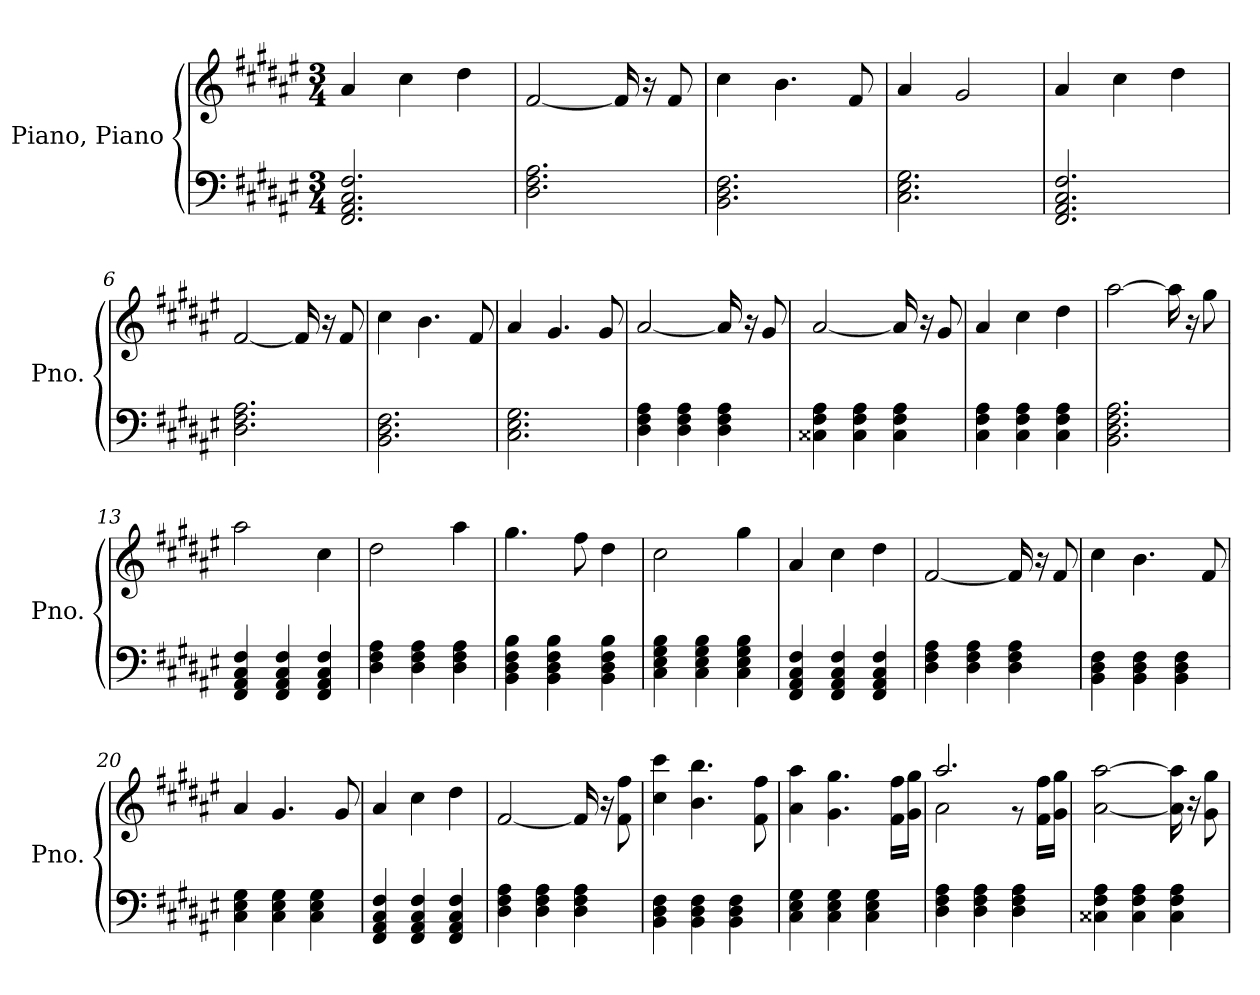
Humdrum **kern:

**kern	**kern
*part1	*part1
*staff2	*staff1
*I"Piano, Piano	*
*I'Pno.	*
*clefF4	*clefG2
*k[f#c#g#d#a#e#]	*k[f#c#g#d#a#e#]
*M3/4	*M3/4
*MM120	*MM120
=1	=1
2.FF#/ 2.AA#/ 2.C#/ 2.F#/	4a#/
.	4cc#\
.	4dd#\
=2	=2
2.D#\ 2.F#\ 2.A#\	[2f#/
.	16f#/]
.	16r
.	8f#/
=3	=3
2.BB\ 2.D#\ 2.F#\	4cc#\
.	4.b\
.	8f#/
=4	=4
2.C#\ 2.E#\ 2.G#\	4a#/
.	2g#/
=5	=5
2.FF#/ 2.AA#/ 2.C#/ 2.F#/	4a#/
.	4cc#\
.	4dd#\
=6	=6
2.D#\ 2.F#\ 2.A#\	[2f#/
.	16f#/]
.	16r
.	8f#/
=7	=7
2.BB\ 2.D#\ 2.F#\	4cc#\
.	4.b\
.	8f#/
=8	=8
2.C#\ 2.E#\ 2.G#\	4a#/
.	4.g#/
.	8g#/
!!LO:LB:g=z
=9	=9
4D#\ 4F#\ 4A#\	[2a#/
4D#\ 4F#\ 4A#\	.
4D#\ 4F#\ 4A#\	16a#/]
.	16r
.	8g#/
=10	=10
4C##X\ 4F#\ 4A#\	[2a#/
4C##\ 4F#\ 4A#\	.
4C##\ 4F#\ 4A#\	16a#/]
.	16r
.	8g#/
=11	=11
4C#\ 4F#\ 4A#\	4a#/
4C#\ 4F#\ 4A#\	4cc#\
4C#\ 4F#\ 4A#\	4dd#\
=12	=12
2.BB\ 2.D#\ 2.F#\ 2.A#\	[2aa#\
.	16aa#\]
.	16r
.	8gg#\
=13	=13
4FF#/ 4AA#/ 4C#/ 4F#/	2aa#\
4FF#/ 4AA#/ 4C#/ 4F#/	.
4FF#/ 4AA#/ 4C#/ 4F#/	4cc#\
=14	=14
4D#\ 4F#\ 4A#\	2dd#\
4D#\ 4F#\ 4A#\	.
4D#\ 4F#\ 4A#\	4aa#\
=15	=15
4BB\ 4D#\ 4F#\ 4B\	4.gg#\
4BB\ 4D#\ 4F#\ 4B\	.
.	8ff#\
4BB\ 4D#\ 4F#\ 4B\	4dd#\
=16	=16
4C#\ 4E#\ 4G#\ 4B\	2cc#\
4C#\ 4E#\ 4G#\ 4B\	.
4C#\ 4E#\ 4G#\ 4B\	4gg#\
!!LO:LB:g=z
=17	=17
4FF#/ 4AA#/ 4C#/ 4F#/	4a#/
4FF#/ 4AA#/ 4C#/ 4F#/	4cc#\
4FF#/ 4AA#/ 4C#/ 4F#/	4dd#\
=18	=18
4D#\ 4F#\ 4A#\	[2f#/
4D#\ 4F#\ 4A#\	.
4D#\ 4F#\ 4A#\	16f#/]
.	16r
.	8f#/
=19	=19
4BB\ 4D#\ 4F#\	4cc#\
4BB\ 4D#\ 4F#\	4.b\
4BB\ 4D#\ 4F#\	.
.	8f#/
=20	=20
4C#\ 4E#\ 4G#\	4a#/
4C#\ 4E#\ 4G#\	4.g#/
4C#\ 4E#\ 4G#\	.
.	8g#/
=21	=21
4FF#/ 4AA#/ 4C#/ 4F#/	4a#/
4FF#/ 4AA#/ 4C#/ 4F#/	4cc#\
4FF#/ 4AA#/ 4C#/ 4F#/	4dd#\
=22	=22
4D#\ 4F#\ 4A#\	[2f#/
4D#\ 4F#\ 4A#\	.
4D#\ 4F#\ 4A#\	16f#/]
.	16r
.	8f#\ 8ff#\
=23	=23
4BB\ 4D#\ 4F#\	4cc#\ 4ccc#\
4BB\ 4D#\ 4F#\	4.b\ 4.bb\
4BB\ 4D#\ 4F#\	.
.	8f#\ 8ff#\
=24	=24
4C#\ 4E#\ 4G#\	4a#\ 4aa#\
4C#\ 4E#\ 4G#\	4.g#\ 4.gg#\
4C#\ 4E#\ 4G#\	.
.	16f#\ 16ff#\LL
.	16g#\ 16gg#\JJ
!!LO:LB:g=z
=25	=25
*	*^
4D#\ 4F#\ 4A#\	2.aa#/	2a#\
4D#\ 4F#\ 4A#\	.	.
4D#\ 4F#\ 4A#\	.	8r
.	.	16f#\ 16ff#\LL
.	.	16g#\ 16gg#\JJ
*	*v	*v
=26	=26
4C##X\ 4F#\ 4A#\	[2a#\ [2aa#\
4C##\ 4F#\ 4A#\	.
4C##\ 4F#\ 4A#\	16a#\] 16aa#\]
.	16r
.	8g#\ 8gg#\
=	=
*-	*-
